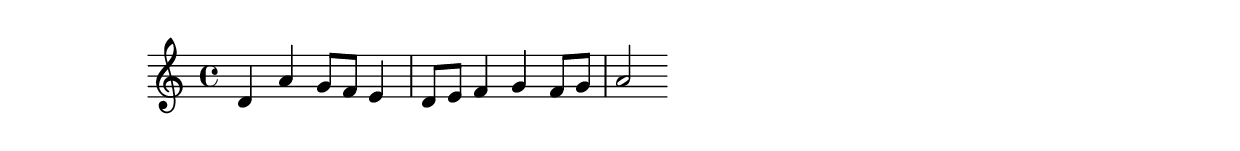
\language "espanol"
\version "2.19.83"

melody = \relative do' {
  re4 la' sol8 fa mi4 re8 mi fa4 sol fa8 sol la2
}

\score {
  <<
    \new Voice = "stanza" <<
      \melody
    >>
  >>
  \midi { }
  \layout { }
}

\paper{
  #(set-default-paper-size "letter")
}